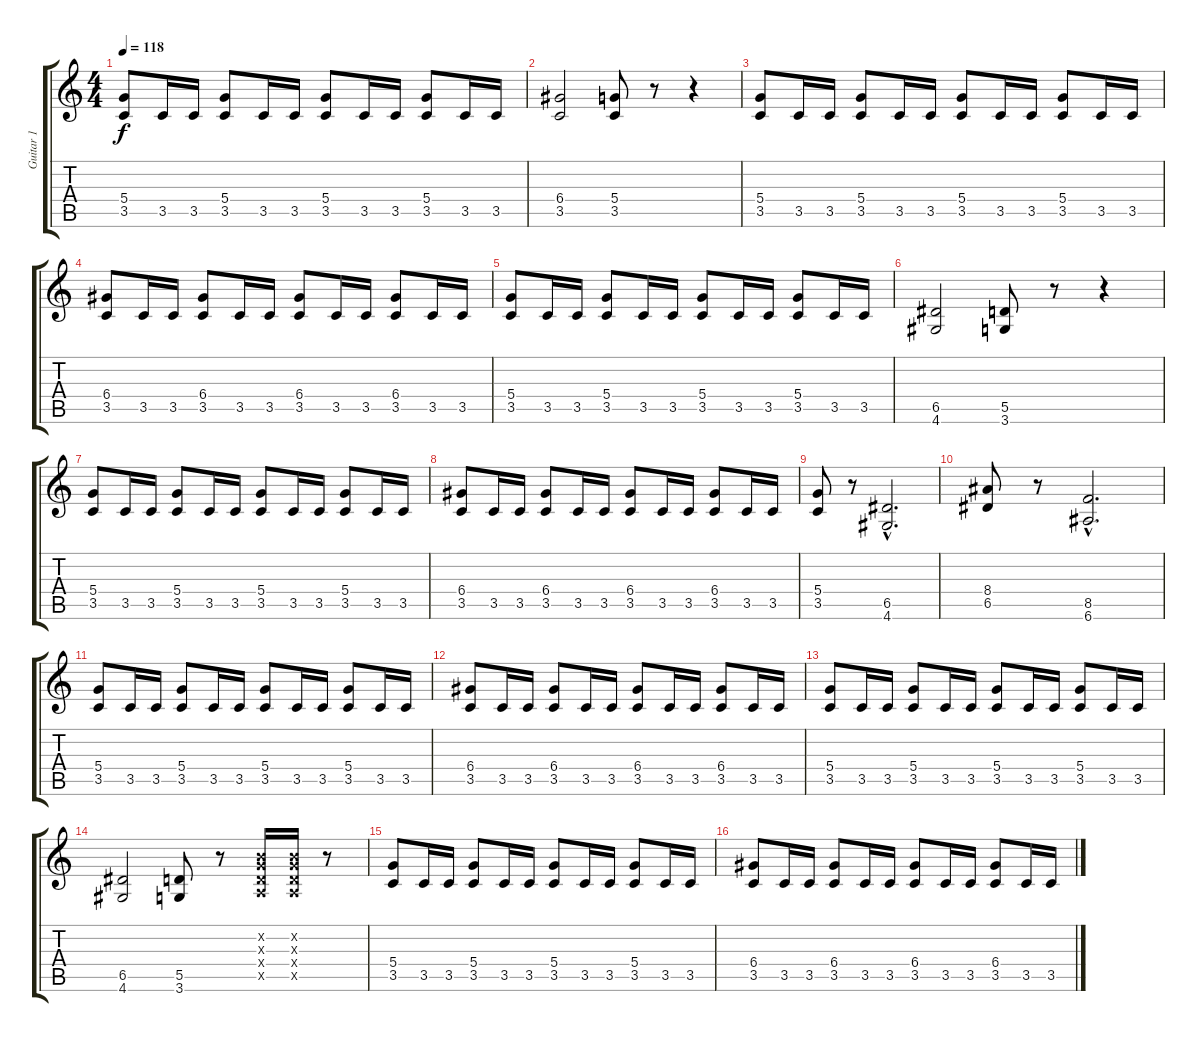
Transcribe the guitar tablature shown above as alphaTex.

\track ("Guitar 1" "Guitar 1") {instrument overdrivenguitar}
\staff {score tabs}
\tuning (E4 B3 G3 D3 A2 E2) {hide}
\ts (4 4)
\tempo 118
\clef g2
\ks c
(5.4 3.5).8{dy f} 3.5.16 3.5.16 (5.4 3.5).8 3.5.16 3.5.16 (5.4 3.5).8 3.5.16 3.5.16 (5.4 3.5).8 3.5.16 3.5.16 |
(6.4 3.5).2 (5.4 3.5).8 r.8 r.4 |
(5.4 3.5).8 3.5.16 3.5.16 (5.4 3.5).8 3.5.16 3.5.16 (5.4 3.5).8 3.5.16 3.5.16 (5.4 3.5).8 3.5.16 3.5.16 |
(6.4 3.5).8 3.5.16 3.5.16 (6.4 3.5).8 3.5.16 3.5.16 (6.4 3.5).8 3.5.16 3.5.16 (6.4 3.5).8 3.5.16 3.5.16 |
(5.4 3.5).8 3.5.16 3.5.16 (5.4 3.5).8 3.5.16 3.5.16 (5.4 3.5).8 3.5.16 3.5.16 (5.4 3.5).8 3.5.16 3.5.16 |
(6.5 4.6).2 (5.5 3.6).8 r.8 r.4 |
(5.4 3.5).8 3.5.16 3.5.16 (5.4 3.5).8 3.5.16 3.5.16 (5.4 3.5).8 3.5.16 3.5.16 (5.4 3.5).8 3.5.16 3.5.16 |
(6.4 3.5).8 3.5.16 3.5.16 (6.4 3.5).8 3.5.16 3.5.16 (6.4 3.5).8 3.5.16 3.5.16 (6.4 3.5).8 3.5.16 3.5.16 |
(5.4 3.5).8 r.8 (6.5{hac} 4.6{hac}).2{d} |
(8.4 6.5).8 r.8 (8.5{hac} 6.6{hac}).2{d} |
(5.4 3.5).8 3.5.16 3.5.16 (5.4 3.5).8 3.5.16 3.5.16 (5.4 3.5).8 3.5.16 3.5.16 (5.4 3.5).8 3.5.16 3.5.16 |
(6.4 3.5).8 3.5.16 3.5.16 (6.4 3.5).8 3.5.16 3.5.16 (6.4 3.5).8 3.5.16 3.5.16 (6.4 3.5).8 3.5.16 3.5.16 |
(5.4 3.5).8 3.5.16 3.5.16 (5.4 3.5).8 3.5.16 3.5.16 (5.4 3.5).8 3.5.16 3.5.16 (5.4 3.5).8 3.5.16 3.5.16 |
(6.5 4.6).2 (5.5 3.6).8 r.8 (0.2{x} 0.3{x} 0.4{x} 0.5{x}).16 (0.2{x} 0.3{x} 0.4{x} 0.5{x}).16 r.8 |
(5.4 3.5).8 3.5.16 3.5.16 (5.4 3.5).8 3.5.16 3.5.16 (5.4 3.5).8 3.5.16 3.5.16 (5.4 3.5).8 3.5.16 3.5.16 |
(6.4 3.5).8 3.5.16 3.5.16 (6.4 3.5).8 3.5.16 3.5.16 (6.4 3.5).8 3.5.16 3.5.16 (6.4 3.5).8 3.5.16 3.5.16
